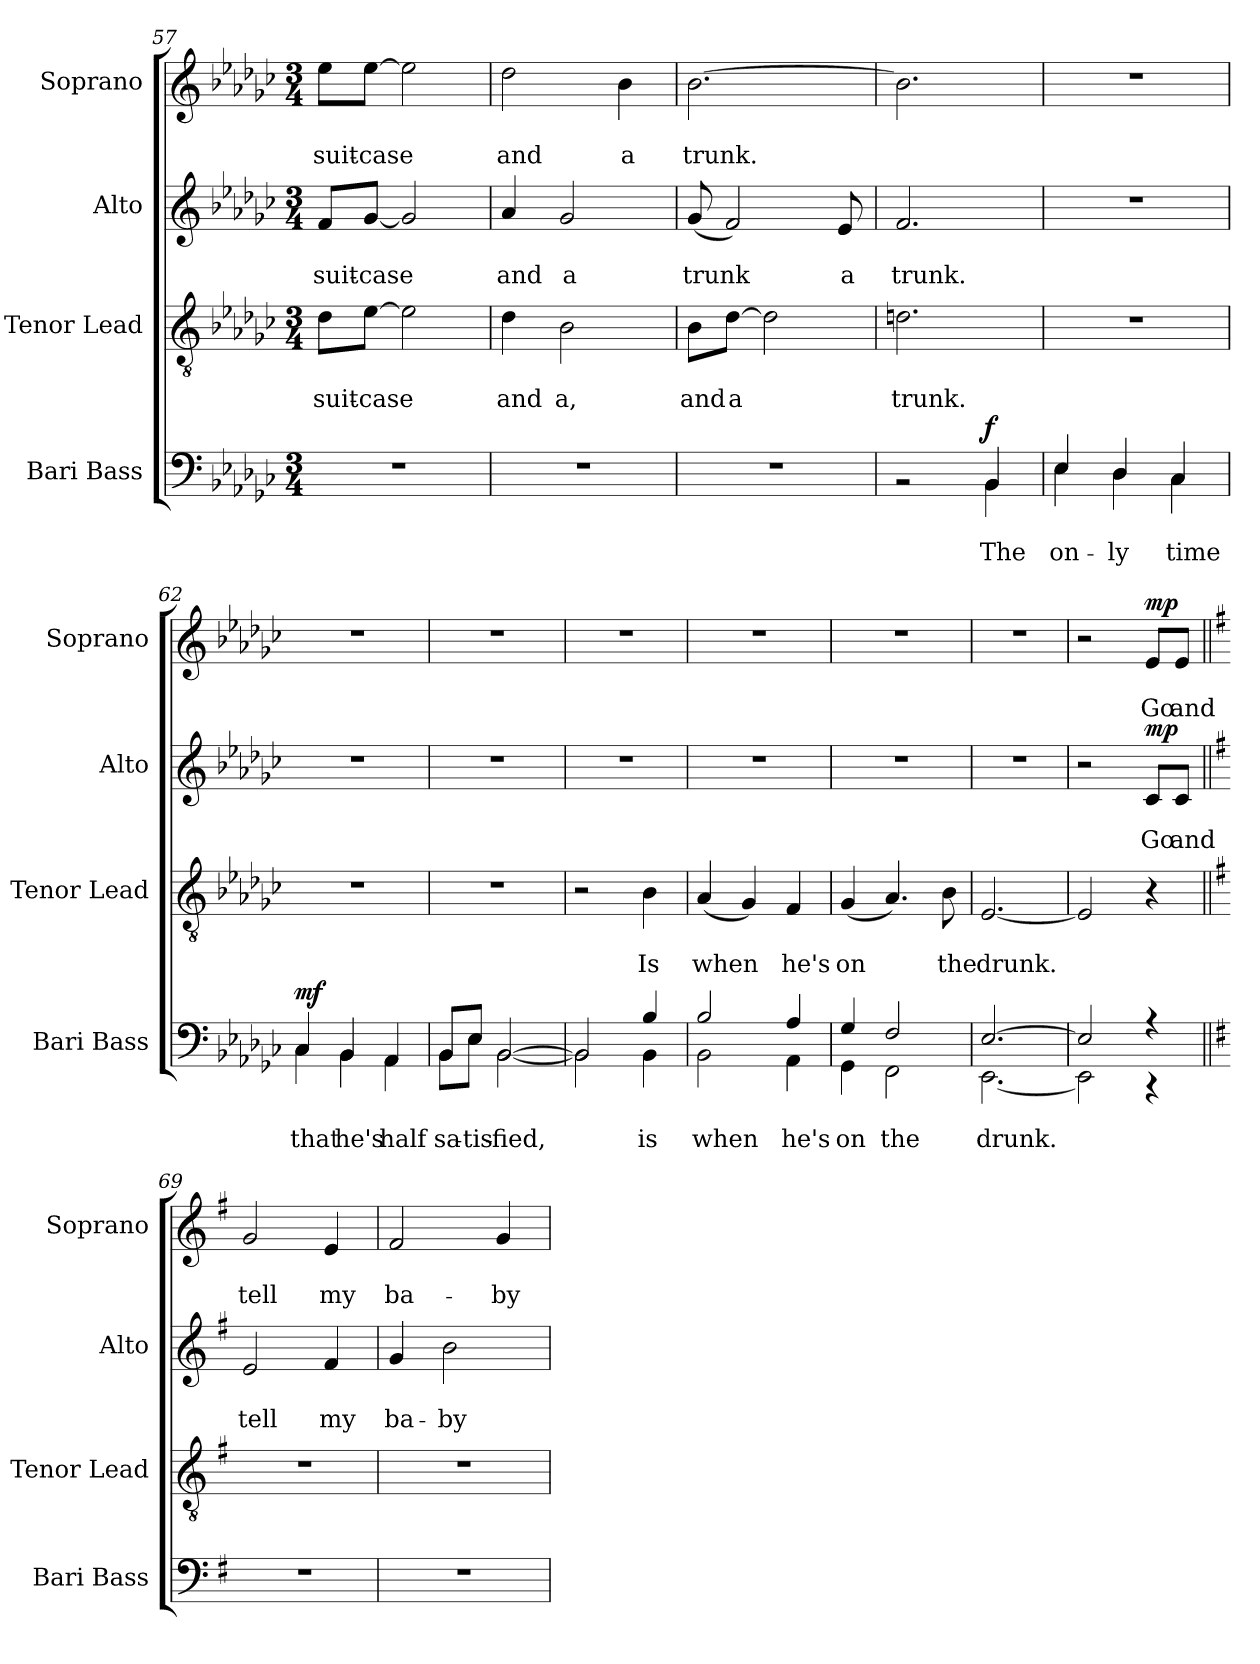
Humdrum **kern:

**kern	**text	**text	**dynam	**kern	**text	**text	**kern	**text	**text	**dynam	**kern	**text	**text	**dynam
*part4	*part4	*part4	*part4	*part3	*part3	*part3	*part2	*part2	*part2	*part2	*part1	*part1	*part1	*part1
*staff4	*staff4	*staff4	*staff4	*staff3	*staff3	*staff3	*staff2	*staff2	*staff2	*staff2	*staff1	*staff1	*staff1	*staff1
*I"Bari Bass	*	*	*	*I"Tenor Lead	*	*	*I"Alto	*	*	*	*I"Soprano	*	*	*
*I'Bari Bass	*	*	*	*I'Tenor  Lead	*	*	*I'Alto	*	*	*	*I'Soprano	*	*	*
*clefF4	*	*	*	*clefGv2	*	*	*clefG2	*	*	*	*clefG2	*	*	*
*k[b-e-a-d-g-c-]	*	*	*	*k[b-e-a-d-g-c-]	*	*	*k[b-e-a-d-g-c-]	*	*	*	*k[b-e-a-d-g-c-]	*	*	*
*M3/4	*	*	*	*M3/4	*	*	*M3/4	*	*	*	*M3/4	*	*	*
=57	=57	=57	=57	=57	=57	=57	=57	=57	=57	=57	=57	=57	=57	=57
2.r	.	.	.	8d-\L	.	suit-	8f/L	.	suit-	.	8ee-\L	.	suit-	.
.	.	.	.	[8e-\J	.	-case	[8g-/J	.	-case	.	[8ee-\J	.	-case	.
.	.	.	.	2e-\]	.	.	2g-/]	.	.	.	2ee-\]	.	.	.
=58	=58	=58	=58	=58	=58	=58	=58	=58	=58	=58	=58	=58	=58	=58
2.r	.	.	.	4d-\	.	and	4a-/	.	and	.	2dd-\	.	and	.
.	.	.	.	2B-\	.	a,	2g-/	.	a	.	.	.	.	.
.	.	.	.	.	.	.	.	.	.	.	4b-\	.	a	.
=59	=59	=59	=59	=59	=59	=59	=59	=59	=59	=59	=59	=59	=59	=59
2.r	.	.	.	8B-\L	.	and	(8g-/	.	trunk	.	[2.b-\	.	trunk.	.
.	.	.	.	[8d-\J	.	a	2f/)	.	.	.	.	.	.	.
.	.	.	.	2d-\]	.	.	.	.	.	.	.	.	.	.
.	.	.	.	.	.	.	8e-/	.	a	.	.	.	.	.
=60	=60	=60	=60	=60	=60	=60	=60	=60	=60	=60	=60	=60	=60	=60
*^	*	*	*	*	*	*	*	*	*	*	*	*	*	*
2rBB	2ryy	.	.	.	2.dn\	.	trunk.	2.f/	.	trunk.	.	2.b-\]	.	.	.
!	!	!	!	!LO:DY:a	!	!	!	!	!	!	!	!	!	!	!
4BB-/	4BB-\	.	The	f	.	.	.	.	.	.	.	.	.	.	.
=61	=61	=61	=61	=61	=61	=61	=61	=61	=61	=61	=61	=61	=61	=61	=61
4E-/	4E-\	.	on-	.	2.r	.	.	2.r	.	.	.	2.r	.	.	.
4D-/	4D-\	.	-ly	.	.	.	.	.	.	.	.	.	.	.	.
4C-/	4C-\	.	time	.	.	.	.	.	.	.	.	.	.	.	.
=62	=62	=62	=62	=62	=62	=62	=62	=62	=62	=62	=62	=62	=62	=62	=62
!	!	!	!	!LO:DY:a	!	!	!	!	!	!	!	!	!	!	!
4C-/	4C-\	.	that	mf	2.r	.	.	2.r	.	.	.	2.r	.	.	.
4BB-/	4BB-\	.	he's	.	.	.	.	.	.	.	.	.	.	.	.
4AA-/	4AA-\	.	half	.	.	.	.	.	.	.	.	.	.	.	.
=63	=63	=63	=63	=63	=63	=63	=63	=63	=63	=63	=63	=63	=63	=63	=63
8BB-/L	8BB-\L	.	sa-	.	2.r	.	.	2.r	.	.	.	2.r	.	.	.
8E-/J	8E-\J	.	-tis-	.	.	.	.	.	.	.	.	.	.	.	.
[2BB-/	[2BB-\	.	-fied,	.	.	.	.	.	.	.	.	.	.	.	.
!!LO:LB:g=z
=64	=64	=64	=64	=64	=64	=64	=64	=64	=64	=64	=64	=64	=64	=64	=64
2BB-/]	2BB-\]	.	.	.	2r	.	.	2.r	.	.	.	2.r	.	.	.
4B-/	4BB-\	.	is	.	4B-\	.	Is	.	.	.	.	.	.	.	.
=65	=65	=65	=65	=65	=65	=65	=65	=65	=65	=65	=65	=65	=65	=65	=65
2B-/	2BB-\	.	when	.	(4A-/	.	when	2.r	.	.	.	2.r	.	.	.
.	.	.	.	.	4G-/)	.	.	.	.	.	.	.	.	.	.
4A-/	4AA-\	.	he's	.	4F/	.	he's	.	.	.	.	.	.	.	.
=66	=66	=66	=66	=66	=66	=66	=66	=66	=66	=66	=66	=66	=66	=66	=66
4G-/	4GG-\	.	on	.	(4G-/	.	on	2.r	.	.	.	2.r	.	.	.
2F/	2FF\	.	the	.	4.A-/)	.	.	.	.	.	.	.	.	.	.
.	.	.	.	.	8B-\	.	the	.	.	.	.	.	.	.	.
=67	=67	=67	=67	=67	=67	=67	=67	=67	=67	=67	=67	=67	=67	=67	=67
[2.E-/	[2.EE-\	.	drunk.	.	[2.E-/	.	drunk.	2.r	.	.	.	2.r	.	.	.
=68	=68	=68	=68	=68	=68	=68	=68	=68	=68	=68	=68	=68	=68	=68	=68
2E-/]	2EE-\]	.	.	.	2E-/]	.	.	2r	.	.	.	2r	.	.	.
!	!	!	!	!	!	!	!	!	!	!	!LO:DY:a	!	!	!	!LO:DY:a
4r	4r	.	.	.	4r	.	.	8c-/L	.	Go	mp	8e-/L	.	Go	mp
.	.	.	.	.	.	.	.	8c-/J	.	and	.	8e-/J	.	and	.
*v	*v	*	*	*	*	*	*	*	*	*	*	*	*	*	*
=69||	=69||	=69||	=69||	=69||	=69||	=69||	=69||	=69||	=69||	=69||	=69||	=69||	=69||	=69||
*k[f#]	*	*	*	*k[f#]	*	*	*k[f#]	*	*	*	*k[f#]	*	*	*
2.r	.	.	.	2.r	.	.	2e/	.	tell	.	2g/	.	tell	.
.	.	.	.	.	.	.	4f#/	.	my	.	4e/	.	my	.
=70	=70	=70	=70	=70	=70	=70	=70	=70	=70	=70	=70	=70	=70	=70
2.r	.	.	.	2.r	.	.	4g/	.	ba-	.	2f#/	.	ba-	.
.	.	.	.	.	.	.	2b\	.	-by	.	.	.	.	.
.	.	.	.	.	.	.	.	.	.	.	4g/	.	-by	.
=	=	=	=	=	=	=	=	=	=	=	=	=	=	=
*-	*-	*-	*-	*-	*-	*-	*-	*-	*-	*-	*-	*-	*-	*-
